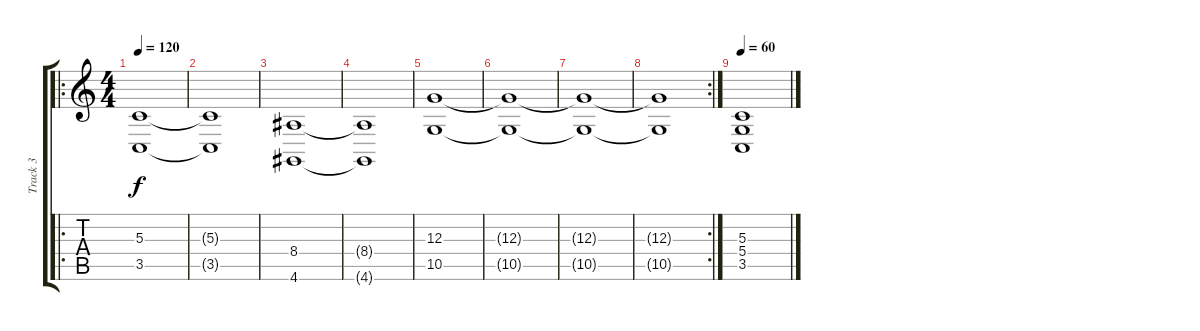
\track ("Track 3" "Track 3") {instrument stringensemble1}
\staff {score tabs}
\tuning (E4 B3 G3 D3 A2 E2) {hide}
\ro
\ts (4 4)
\tempo 120
\clef g2
\ks c
(5.3 3.5).1{dy f} |
(5.3{t} 3.5{t}).1 |
(8.4 4.6).1 |
(8.4{t} 4.6{t}).1 |
(12.3 10.5).1 |
(12.3{t} 10.5{t}).1 |
(12.3{t} 10.5{t}).1 |
\rc 2
(12.3{t} 10.5{t}).1 |
\tempo 60
(5.3 5.4 3.5).1
